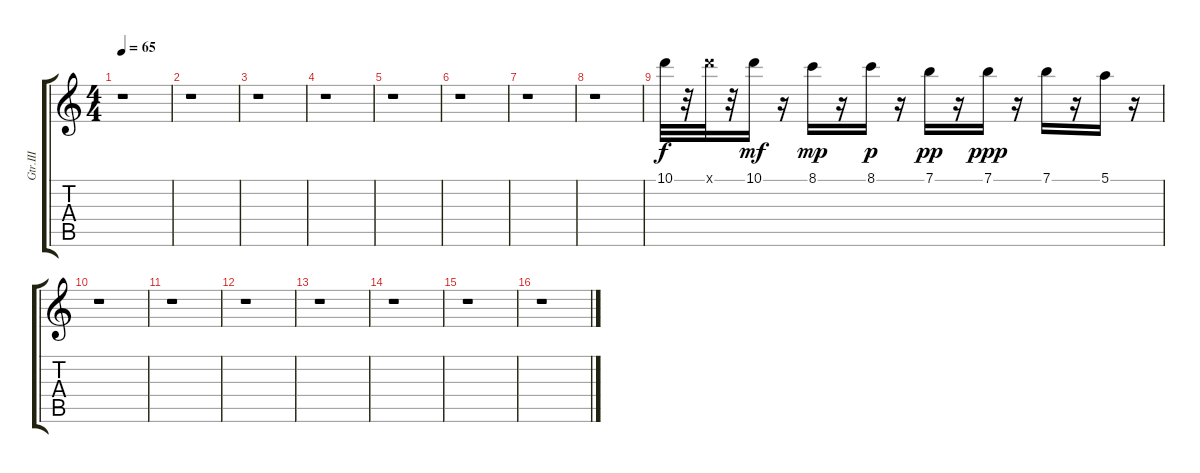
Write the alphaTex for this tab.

\track ("Gtr.III" "Gtr.III") {instrument overdrivenguitar}
\staff {score tabs}
\tuning (E4 B3 G3 D3 A2 E2) {hide}
\ts (4 4)
\tempo 65
\clef g2
\ks c
r.1{dy f instrument overdrivenguitar} |
r.1 |
r.1 |
r.1 |
r.1 |
r.1 |
r.1 |
r.1 |
10.1.32 r.32 10.1{x}.32 r.32 10.1.16{dy mf} r.16 8.1.16{dy mp} r.16 8.1.16{dy p} r.16 7.1.16{dy pp} r.16 7.1.16{dy ppp} r.16 7.1.16 r.16 5.1.16 r.16 |
r.1 |
r.1 |
r.1 |
r.1 |
r.1 |
r.1 |
r.1
